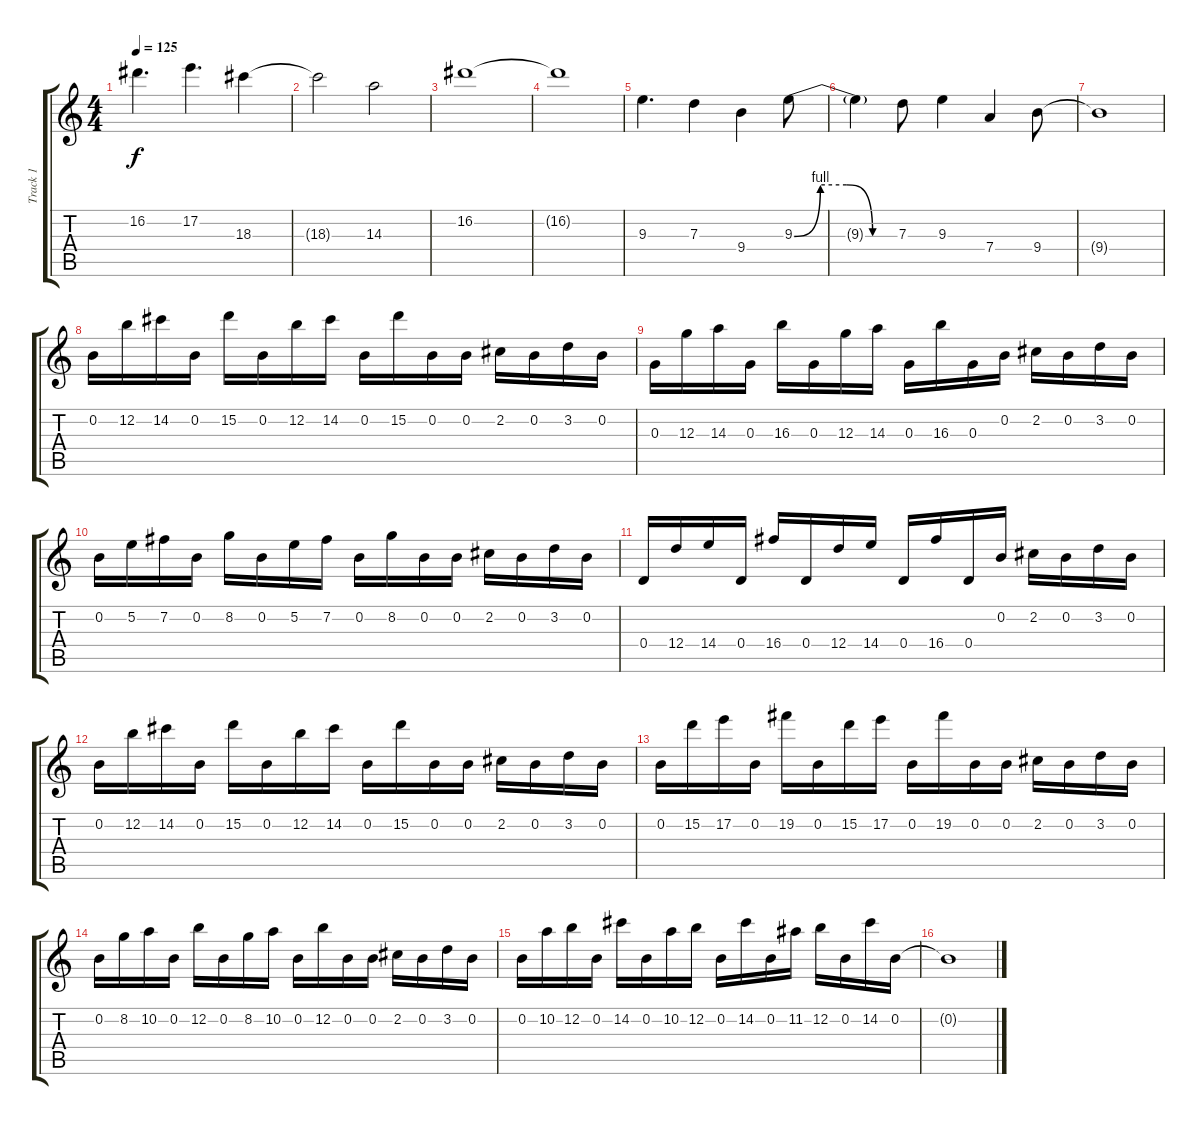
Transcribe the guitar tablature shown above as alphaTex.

\track ("Track 1" "Track 1") {instrument overdrivenguitar}
\staff {score tabs}
\tuning (E4 B3 G3 D3 A2 E2) {hide}
\ts (4 4)
\tempo 125
\clef g2
\ks c
16.2.4{d dy f} 17.2.4{d} 18.3.4 |
18.3{t}.2 14.3.2 |
16.2.1 |
16.2{t}.1 |
9.3.4{d} 7.3.4 9.4.4 9.3{be (custom 0 0 15 4 30 4 45 0 60 0)}.8 |
9.3{t}.4 7.3.8 9.3.4 7.4.4 9.4.8 |
9.4{t}.1 |
0.2.16 12.2.16 14.2.16 0.2.16 15.2.16 0.2.16 12.2.16 14.2.16 0.2.16 15.2.16 0.2.16 0.2.16 2.2.16 0.2.16 3.2.16 0.2.16 |
0.3.16 12.3.16 14.3.16 0.3.16 16.3.16 0.3.16 12.3.16 14.3.16 0.3.16 16.3.16 0.3.16 0.2.16 2.2.16 0.2.16 3.2.16 0.2.16 |
0.2.16 5.2.16 7.2.16 0.2.16 8.2.16 0.2.16 5.2.16 7.2.16 0.2.16 8.2.16 0.2.16 0.2.16 2.2.16 0.2.16 3.2.16 0.2.16 |
0.4.16 12.4.16 14.4.16 0.4.16 16.4.16 0.4.16 12.4.16 14.4.16 0.4.16 16.4.16 0.4.16 0.2.16 2.2.16 0.2.16 3.2.16 0.2.16 |
0.2.16 12.2.16 14.2.16 0.2.16 15.2.16 0.2.16 12.2.16 14.2.16 0.2.16 15.2.16 0.2.16 0.2.16 2.2.16 0.2.16 3.2.16 0.2.16 |
0.2.16 15.2.16 17.2.16 0.2.16 19.2.16 0.2.16 15.2.16 17.2.16 0.2.16 19.2.16 0.2.16 0.2.16 2.2.16 0.2.16 3.2.16 0.2.16 |
0.2.16 8.2.16 10.2.16 0.2.16 12.2.16 0.2.16 8.2.16 10.2.16 0.2.16 12.2.16 0.2.16 0.2.16 2.2.16 0.2.16 3.2.16 0.2.16 |
0.2.16 10.2.16 12.2.16 0.2.16 14.2.16 0.2.16 10.2.16 12.2.16 0.2.16 14.2.16 0.2.16 11.2.16 12.2.16 0.2.16 14.2.16 0.2.16 |
0.2{t}.1
